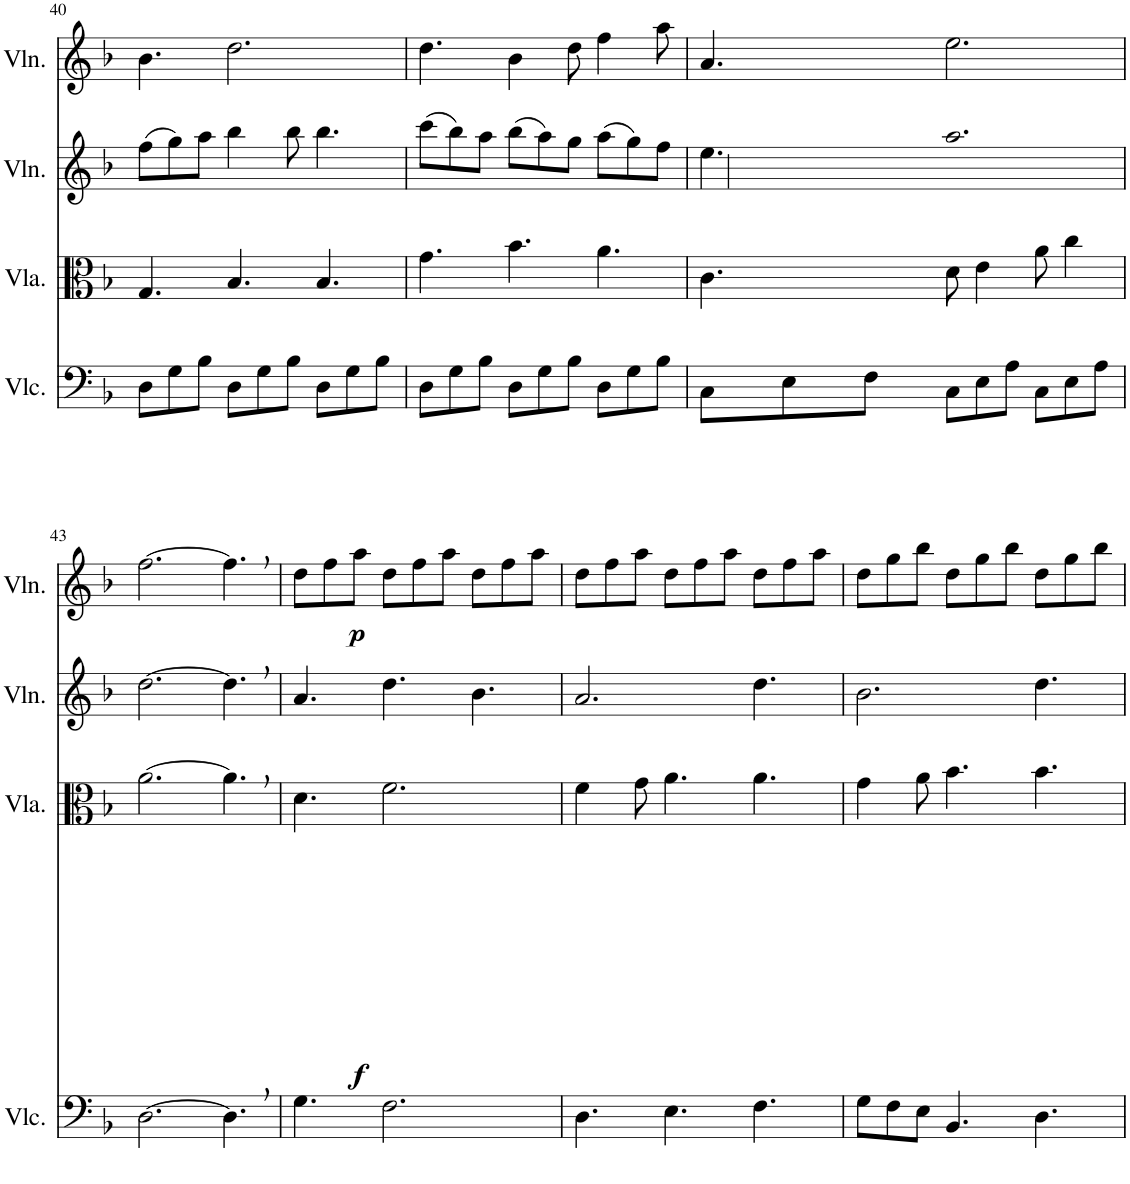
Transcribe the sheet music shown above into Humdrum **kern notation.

**kern	**kern	**dynam	**kern	**kern	**dynam
*part4	*part3	*part3	*part2	*part1	*part1
*staff4	*staff3	*staff3	*staff2	*staff1	*staff1
*I"Violoncello	*I"Viola	*	*I"Violin	*I"Violin	*
*I'Vlc.	*I'Vla.	*	*I'Vln.	*I'Vln.	*
!!LO:PB:g=z
*clefF4	*clefC3	*	*clefG2	*clefG2	*
*k[b-]	*k[b-]	*	*k[b-]	*k[b-]	*
*M9/8	*M9/8	*	*M9/8	*M9/8	*
=40	=40	=40	=40	=40	=40
8D\L	4.G/	.	(8ff\L	4.b-\	.
8G\	.	.	8gg\)	.	.
8B-\J	.	.	8aa\J	.	.
8D\L	4.B-/	.	4bb-\	2.dd\	.
8G\	.	.	.	.	.
8B-\J	.	.	8bb-\	.	.
8D\L	4.B-/	.	4.bb-\	.	.
8G\	.	.	.	.	.
8B-\J	.	.	.	.	.
=41	=41	=41	=41	=41	=41
8D\L	4.g\	.	(8ccc\L	4.dd\	.
8G\	.	.	8bb-\)	.	.
8B-\J	.	.	8aa\J	.	.
8D\L	4.b-\	.	(8bb-\L	4b-\	.
8G\	.	.	8aa\)	.	.
8B-\J	.	.	8gg\J	8dd\	.
8D\L	4.a\	.	(8aa\L	4ff\	.
8G\	.	.	8gg\)	.	.
8B-\J	.	.	8ff\J	8aa\	.
=42	=42	=42	=42	=42	=42
8C\L	4.c\	.	4.ee\	4.a/	.
8E\	.	.	.	.	.
8F\J	.	.	.	.	.
8C\L	8d\	.	2.aa\	2.ee\	.
8E\	4e\	.	.	.	.
8A\J	.	.	.	.	.
8C\L	8a\	.	.	.	.
8E\	4cc\	.	.	.	.
8A\J	.	.	.	.	.
!!LO:LB:g=z
=43	=43	=43	=43	=43	=43
[2.D\	[2.a\	.	[2.dd\	[2.ff\	.
4.D,\]	4.a,\]	.	4.dd,\]	4.ff,\]	.
=44	=44	=44	=44	=44	=44
!	!	!LO:DY:b	!	!	!LO:DY:b
4.G\	4.d\	f	4.a/	8dd\L	p
.	.	.	.	8ff\	.
.	.	.	.	8aa\J	.
2.F\	2.f\	.	4.dd\	8dd\L	.
.	.	.	.	8ff\	.
.	.	.	.	8aa\J	.
.	.	.	4.b-\	8dd\L	.
.	.	.	.	8ff\	.
.	.	.	.	8aa\J	.
=45	=45	=45	=45	=45	=45
4.D\	4f\	.	2.a/	8dd\L	.
.	.	.	.	8ff\	.
.	8g\	.	.	8aa\J	.
4.E\	4.a\	.	.	8dd\L	.
.	.	.	.	8ff\	.
.	.	.	.	8aa\J	.
4.F\	4.a\	.	4.dd\	8dd\L	.
.	.	.	.	8ff\	.
.	.	.	.	8aa\J	.
=46	=46	=46	=46	=46	=46
8G\L	4g\	.	2.b-\	8dd\L	.
8F\	.	.	.	8gg\	.
8E\J	8a\	.	.	8bb-\J	.
4.BB-/	4.b-\	.	.	8dd\L	.
.	.	.	.	8gg\	.
.	.	.	.	8bb-\J	.
4.D\	4.b-\	.	4.dd\	8dd\L	.
.	.	.	.	8gg\	.
.	.	.	.	8bb-\J	.
=	=	=	=	=	=
*-	*-	*-	*-	*-	*-
